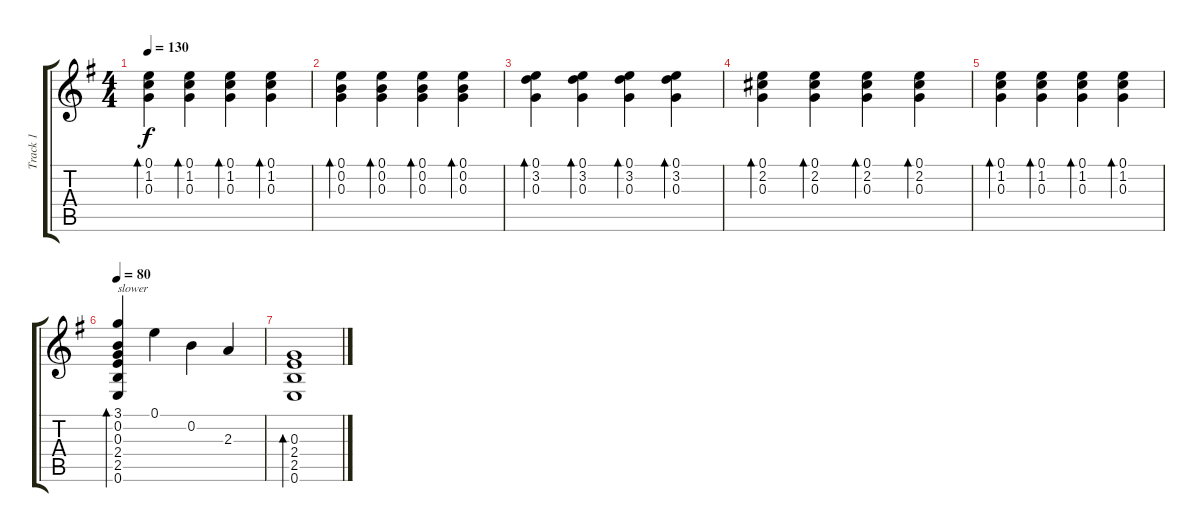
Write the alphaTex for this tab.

\track ("Track 1" "Track 1") {instrument acousticguitarsteel}
\staff {score tabs}
\tuning (E4 B3 G3 D3 A2 E2) {hide}
\ts (4 4)
\tempo 130
\clef g2
\ks eminor
(0.1 1.2 0.3).4{bd 30 dy f} (0.1 1.2 0.3).4{bd 30} (0.1 1.2 0.3).4{bd 30} (0.1 1.2 0.3).4{bd 30} |
(0.1 0.2 0.3).4{bd 30} (0.1 0.2 0.3).4{bd 30} (0.1 0.2 0.3).4{bd 30} (0.1 0.2 0.3).4{bd 30} |
(0.1 3.2 0.3).4{bd 30} (0.1 3.2 0.3).4{bd 30} (0.1 3.2 0.3).4{bd 30} (0.1 3.2 0.3).4{bd 30} |
(0.1 2.2 0.3).4{bd 30} (0.1 2.2 0.3).4{bd 30} (0.1 2.2 0.3).4{bd 30} (0.1 2.2 0.3).4{bd 30} |
(0.1 1.2 0.3).4{bd 30} (0.1 1.2 0.3).4{bd 30} (0.1 1.2 0.3).4{bd 30} (0.1 1.2 0.3).4{bd 30} |
\tempo 80
(3.1 0.2 0.3 2.4 2.5 0.6).4{bd 30 txt "slower"} 0.1.4 0.2.4 2.3.4 |
(0.3 2.4 2.5 0.6).1{bd 30}
